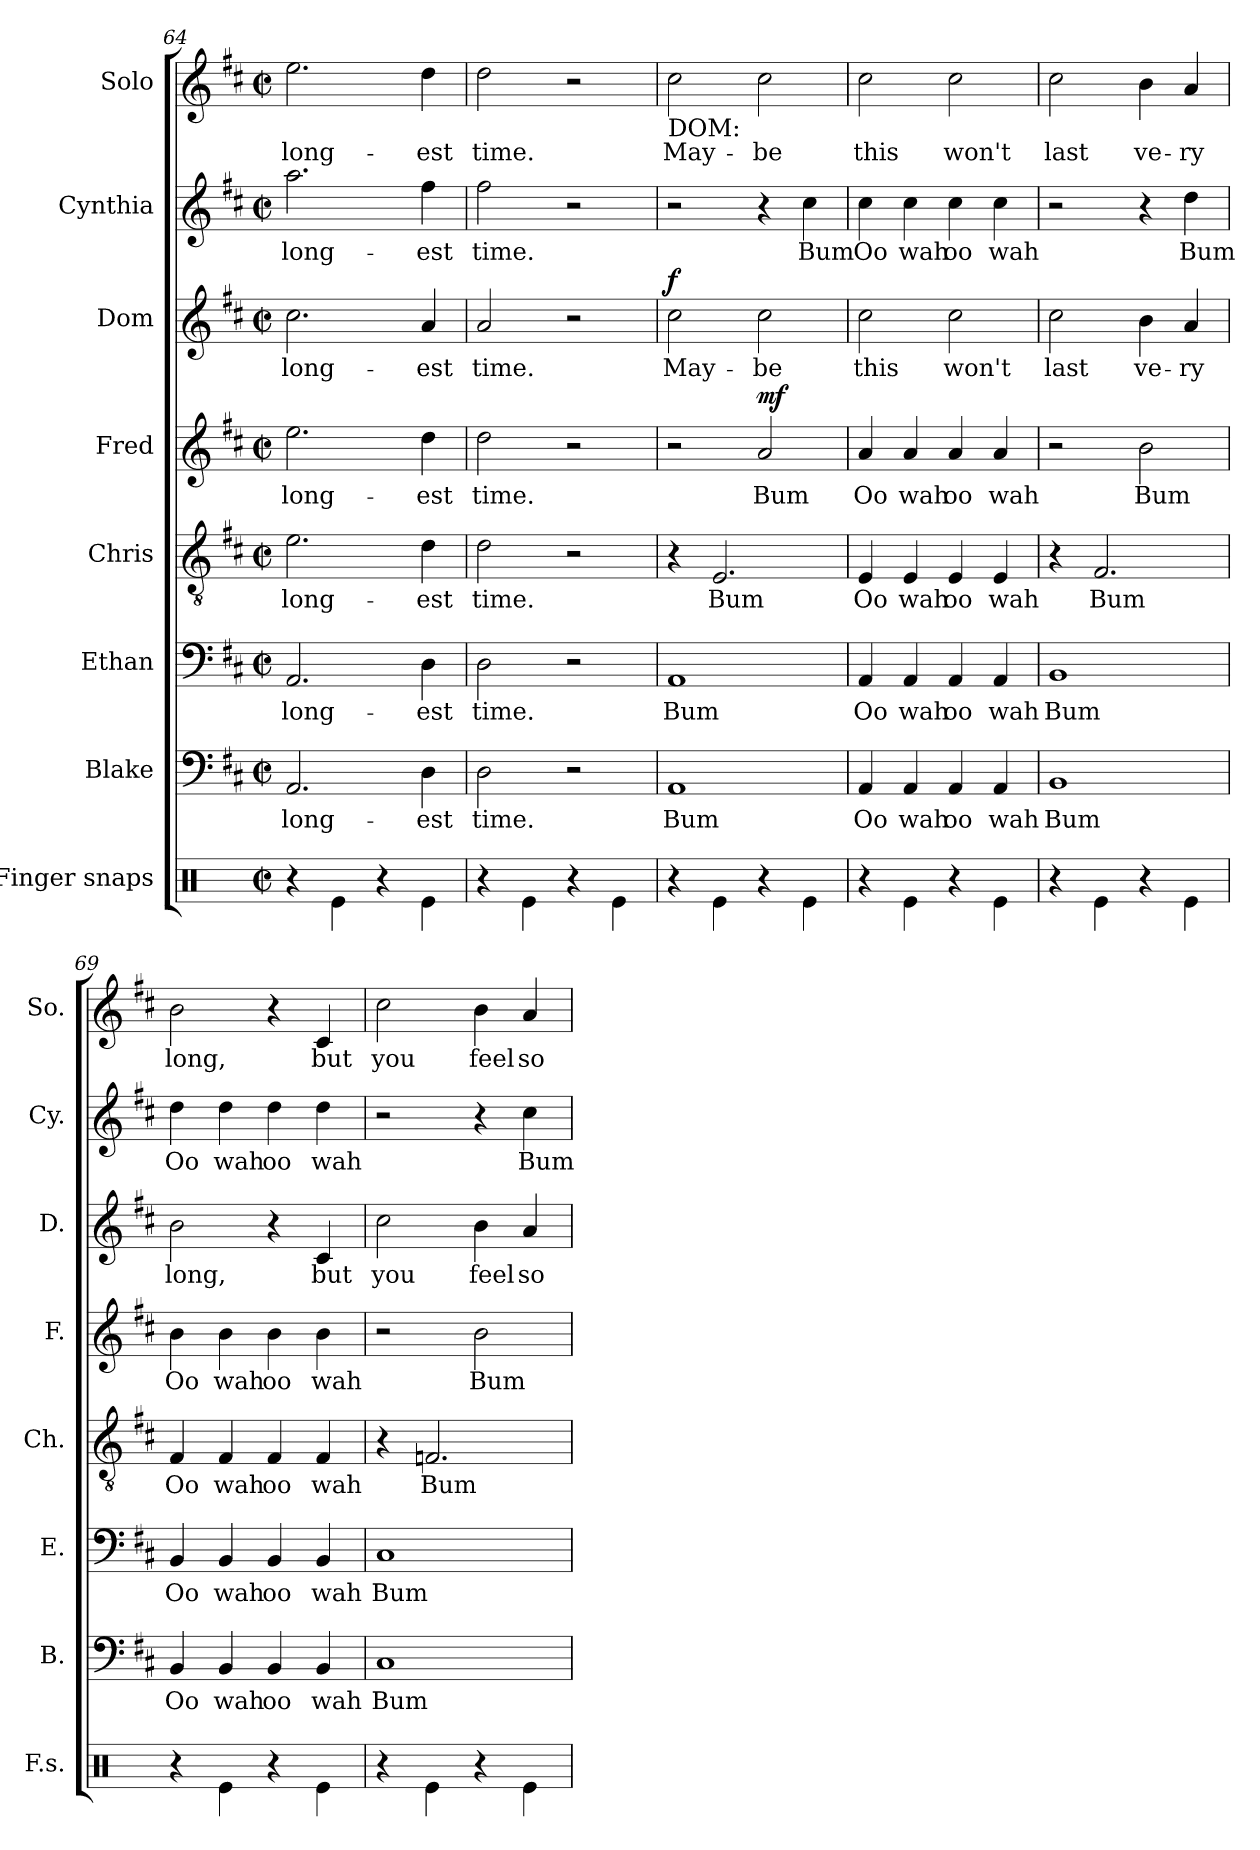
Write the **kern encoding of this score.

**kern	**kern	**text	**kern	**text	**kern	**text	**kern	**text	**dynam	**kern	**text	**dynam	**kern	**text	**kern	**text
*part8	*part7	*part7	*part6	*part6	*part5	*part5	*part4	*part4	*part4	*part3	*part3	*part3	*part2	*part2	*part1	*part1
*staff8	*staff7	*staff7	*staff6	*staff6	*staff5	*staff5	*staff4	*staff4	*staff4	*staff3	*staff3	*staff3	*staff2	*staff2	*staff1	*staff1
*I"Finger snaps	*I"Blake	*	*I"Ethan	*	*I"Chris	*	*I"Fred	*	*	*I"Dom	*	*	*I"Cynthia	*	*I"Solo	*
*I'F.s.	*I'B.	*	*I'E.	*	*I'Ch.	*	*I'F.	*	*	*I'D.	*	*	*I'Cy.	*	*I'So.	*
*clefX	*clefF4	*	*clefF4	*	*clefGv2	*	*clefG2	*	*	*clefG2	*	*	*clefG2	*	*clefG2	*
*k[]	*k[f#c#]	*	*k[f#c#]	*	*k[f#c#]	*	*k[f#c#]	*	*	*k[f#c#]	*	*	*k[f#c#]	*	*k[f#c#]	*
*M2/2	*M2/2	*	*M2/2	*	*M2/2	*	*M2/2	*	*	*M2/2	*	*	*M2/2	*	*M2/2	*
*met(c|)	*met(c|)	*	*met(c|)	*	*met(c|)	*	*met(c|)	*	*	*met(c|)	*	*	*met(c|)	*	*met(c|)	*
=64	=64	=64	=64	=64	=64	=64	=64	=64	=64	=64	=64	=64	=64	=64	=64	=64
4r	2.AA/	long-	2.AA/	long-	2.e\	long-	2.ee\	long-	.	2.cc#\	long-	.	2.aa\	long-	2.ee\	long-
4Re\	.	.	.	.	.	.	.	.	.	.	.	.	.	.	.	.
4r	.	.	.	.	.	.	.	.	.	.	.	.	.	.	.	.
4Re\	4D\	-est	4D\	-est	4d\	-est	4dd\	-est	.	4a/	-est	.	4ff#\	-est	4dd\	-est
=65	=65	=65	=65	=65	=65	=65	=65	=65	=65	=65	=65	=65	=65	=65	=65	=65
4r	2D\	time.	2D\	time.	2d\	time.	2dd\	time.	.	2a/	time.	.	2ff#\	time.	2dd\	time.
4Re\	.	.	.	.	.	.	.	.	.	.	.	.	.	.	.	.
4r	2r	.	2r	.	2r	.	2r	.	.	2r	.	.	2r	.	2r	.
4Re\	.	.	.	.	.	.	.	.	.	.	.	.	.	.	.	.
=66	=66	=66	=66	=66	=66	=66	=66	=66	=66	=66	=66	=66	=66	=66	=66	=66
!	!	!	!	!	!	!	!	!	!	!	!	!	!	!	!LO:TX:b:t=DOM&colon;	!
!	!	!	!	!	!	!	!	!	!	!	!	!LO:DY:b	!	!	!	!
4r	1AA	Bum	1AA	Bum	4r	.	2r	.	.	2cc#\	May-	f	2r	.	2cc#\	May-
4Re\	.	.	.	.	2.E/	Bum	.	.	.	.	.	.	.	.	.	.
!	!	!	!	!	!	!	!	!	!LO:DY:b	!	!	!	!	!	!	!
4r	.	.	.	.	.	.	2a/	Bum	mf	2cc#\	-be	.	4r	.	2cc#\	-be
4Re\	.	.	.	.	.	.	.	.	.	.	.	.	4cc#\	Bum	.	.
=67	=67	=67	=67	=67	=67	=67	=67	=67	=67	=67	=67	=67	=67	=67	=67	=67
4r	4AA/	Oo	4AA/	Oo	4E/	Oo	4a/	Oo	.	2cc#\	this	.	4cc#\	Oo	2cc#\	this
4Re\	4AA/	wah	4AA/	wah	4E/	wah	4a/	wah	.	.	.	.	4cc#\	wah	.	.
4r	4AA/	oo	4AA/	oo	4E/	oo	4a/	oo	.	2cc#\	won't	.	4cc#\	oo	2cc#\	won't
4Re\	4AA/	wah	4AA/	wah	4E/	wah	4a/	wah	.	.	.	.	4cc#\	wah	.	.
!!LO:PB:g=z
=68	=68	=68	=68	=68	=68	=68	=68	=68	=68	=68	=68	=68	=68	=68	=68	=68
4r	1BB	Bum	1BB	Bum	4r	.	2r	.	.	2cc#\	last	.	2r	.	2cc#\	last
4Re\	.	.	.	.	2.F#/	Bum	.	.	.	.	.	.	.	.	.	.
4r	.	.	.	.	.	.	2b\	Bum	.	4b\	ve-	.	4r	.	4b\	ve-
4Re\	.	.	.	.	.	.	.	.	.	4a/	-ry	.	4dd\	Bum	4a/	-ry
=69	=69	=69	=69	=69	=69	=69	=69	=69	=69	=69	=69	=69	=69	=69	=69	=69
4r	4BB/	Oo	4BB/	Oo	4F#/	Oo	4b\	Oo	.	2b\	long,	.	4dd\	Oo	2b\	long,
4Re\	4BB/	wah	4BB/	wah	4F#/	wah	4b\	wah	.	.	.	.	4dd\	wah	.	.
4r	4BB/	oo	4BB/	oo	4F#/	oo	4b\	oo	.	4r	.	.	4dd\	oo	4r	.
4Re\	4BB/	wah	4BB/	wah	4F#/	wah	4b\	wah	.	4c#/	but	.	4dd\	wah	4c#/	but
=70	=70	=70	=70	=70	=70	=70	=70	=70	=70	=70	=70	=70	=70	=70	=70	=70
4r	1C#	Bum	1C#	Bum	4r	.	2r	.	.	2cc#\	you	.	2r	.	2cc#\	you
4Re\	.	.	.	.	2.Fn/	Bum	.	.	.	.	.	.	.	.	.	.
4r	.	.	.	.	.	.	2b\	Bum	.	4b\	feel	.	4r	.	4b\	feel
4Re\	.	.	.	.	.	.	.	.	.	4a/	so	.	4cc#\	Bum	4a/	so
=	=	=	=	=	=	=	=	=	=	=	=	=	=	=	=	=
*-	*-	*-	*-	*-	*-	*-	*-	*-	*-	*-	*-	*-	*-	*-	*-	*-
